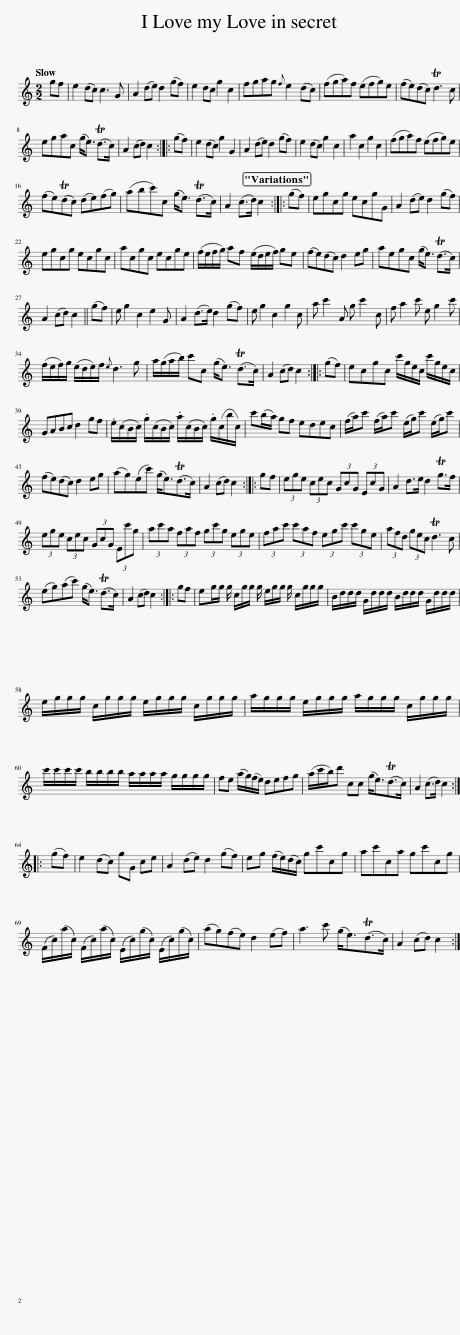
X:1
L:1/8
Q:1/4=120
M:2/2
I:linebreak $
K:C
V:1 treble
V:1
 gf | e2 (dc) c3 G | A2 (de) d2 (gf) | e2 dc g2 c2 | fgag{f} e2 (dc) | %5
 (fga)f (efg)e | (fe)(dc) Td3 c |$ egac (g<e) (Td>c) | A2 (cd) c2 :: (gf) | %10
 e2 (dc) g2 G2 | A2 (de) d2 (gf) | e2 (dc) g2 c2 | a2 c2 g2 c2 | (fga)f (efg)e |$ %15
 (fe)(Tdc) (de)(fg) | (abc')c (g<e) (Td>c) | A2 (c>d) c2 :: (gf) | egcg ecgG | %20
 A2 (de) d2 (gf) |$ egcg ecgc | acgc ecge | (f/e/f/g/) af (e/d/e/f/) ge | (fe)(dc) d2 eg | %25
 aegc (g<e) (Td>c) |$ A2 (cd) c2 || (gf) | e g2 c2 e2 G | A2 (d>e) d2 (gf) | %30
 e g2 c2 g2 c | a c'2 A g c'2 c | f a2 c' e g2 c' |$ (f/e/f/)g/ (e/d/e/)f/{e} d3 g | a/(g/a/b/) c'c (g<e) (Td>c) | %35
 A2 (cd) c2 :: (gf) | ecgc c'/g/e/c/ c'/g/e/c/ |$ GABc d2 gf | .e/(c/B/c/) .g/(c/B/c/) .a/(c/B/c/) .g/(c/b/c/) | %40
 c'(b/a/) gf edec | (f/a/)c' (f/a/)c' (e/g/)c' (e/g/)c' |$ (fe)(dc) d2 eg | (ag)(ec') (g<e)(Td>c) | A2 (cd) c2 :: %45
 gf | (3ege (3cec (3GcG (3EcG | A2 d>e d2 Tg>f |$ (3ege (3cec (3GcG (3Ec'g | (3ac'a (3faf (3gc'g (3ege | %50
 (3fac' (3c'af (3egc' (3c'ge | (3afd (3gec Td3 c |$ (eg)(ac') (g<e) (Td>c) | A2 (cd) c2 :: gf | %55
 eg/g/ g/ c/g/g/ g/ e/g/g/ g/ c/g/g/g/ | B/d/d/d/ G/d/d/d/ B/d/d/d/ G/d/d/d/ |$ e/g/g/g/ c/g/g/g/ e/g/g/g/ c/g/g/g/ | a/g/g/g/ e/g/g/g/ a/g/g/g/ c/g/g/g/ |$ c'/c'/c'/c'/ b/b/b/b/ a/a/a/a/ g/g/g/g/ | %60
 fe (a/g/)(f/e/) defg | (a/c'/b/)d' cc (g<e)(Td>c) | A2 (c>d) c2 ::$ (gf) | e2 (dc) gG ce | %65
 A2 (de) d2 (gf) | eg (f/e/)(d/c/) gc'cg | ac'ca gc'cg |$ (F/c/)(a/c/) (F/c/)(a/c/) (E/c/)(g/c/) (E/c/)(g/c/) | (ag)(fe) d2 (ef) | %70
 a3 c' (g<e)(Td>c) | A2 (cd) c2 :| %72
